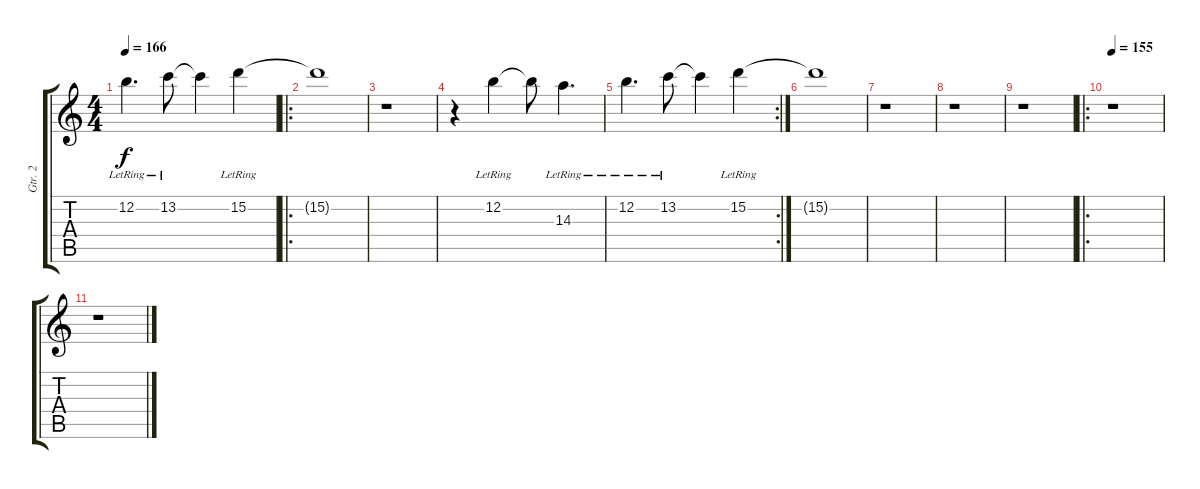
\track ("Gtr. 2" "Gtr. 2") {instrument electricguitarclean}
\staff {score tabs}
\tuning (E4 B3 G3 D3 A2 E2) {hide}
\ts (4 4)
\tempo 166
\clef g2
\ks c
12.2{lr}.4{d dy f} 13.2{lr}.8 13.2{t}.4 15.2{lr}.4 |
\ro
15.2{t}.1 |
r.1 |
r.4 12.2{lr}.4 12.2{t}.8 14.3{lr}.4{d} |
\rc 2
12.2{lr}.4{d} 13.2{lr}.8 13.2{t}.4 15.2{lr}.4 |
15.2{t}.1 |
r.1 |
r.1 |
r.1 |
\ro
\tempo 155
r.1 |
r.1
